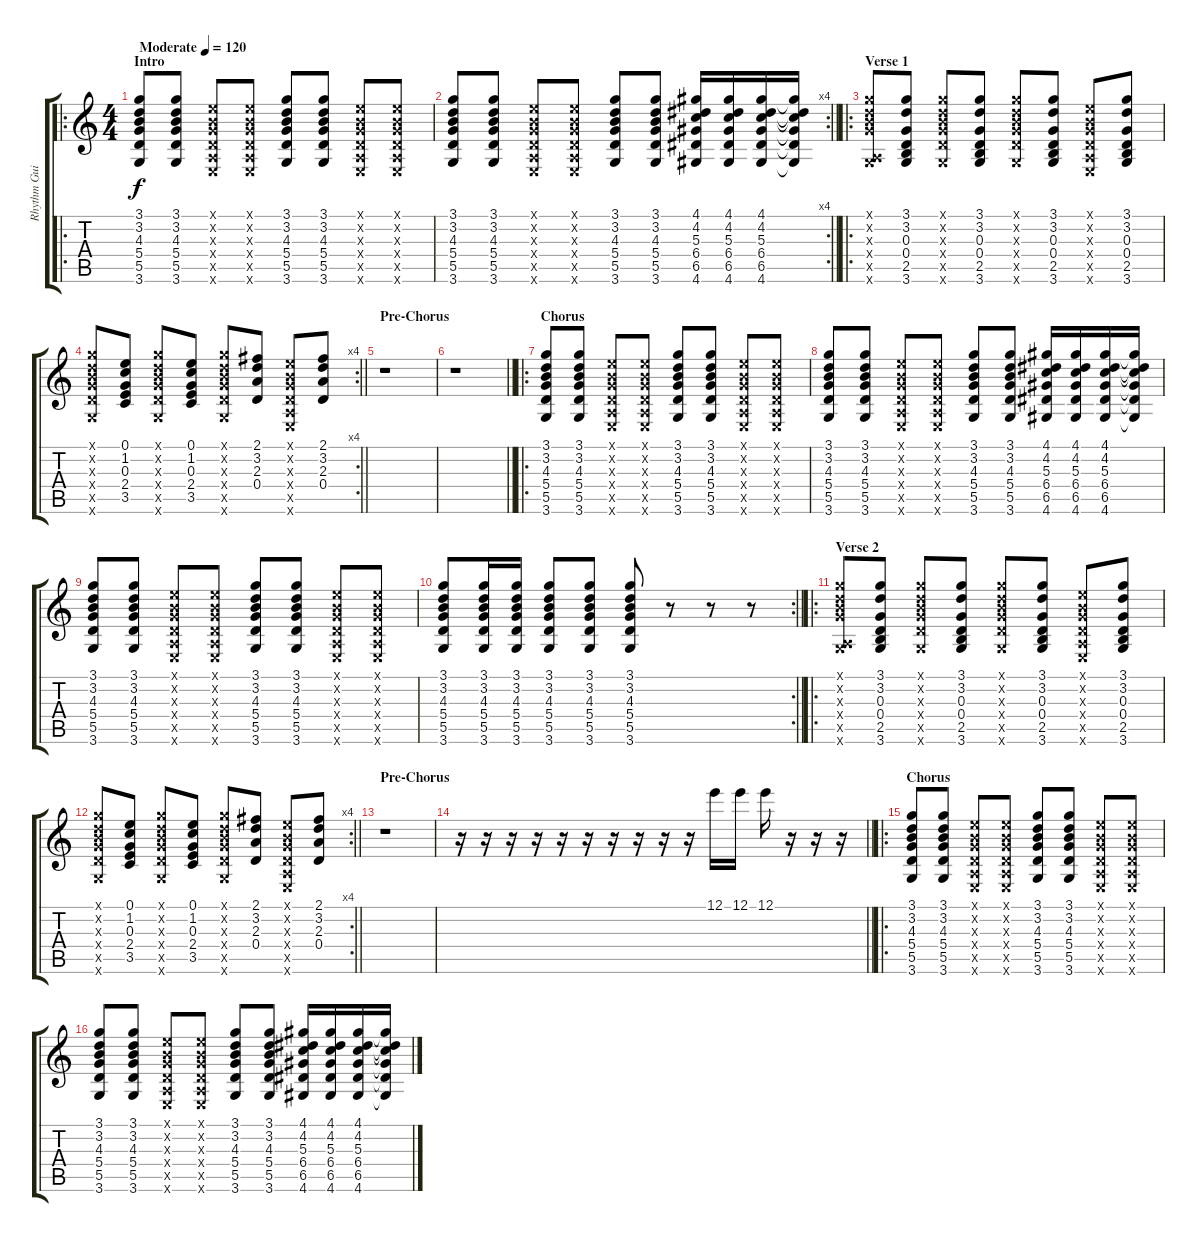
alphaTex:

\track ("Rhythm Guitar" "Rhythm Gui") {instrument acousticguitarsteel}
\staff {score tabs}
\tuning (E4 B3 G3 D3 A2 E2) {hide}
\ro
\ts (4 4)
\section ("" "Intro")
\tempo (120 "Moderate")
\clef g2
\ks c
(3.1 3.2 4.3 5.4 5.5 3.6).8{dy f instrument acousticguitarsteel} (3.1 3.2 4.3 5.4 5.5 3.6).8 (0.1{x} 0.2{x} 0.3{x} 0.4{x} 0.5{x} 0.6{x}).8 (0.1{x} 0.2{x} 0.3{x} 0.4{x} 0.5{x} 0.6{x}).8 (3.1 3.2 4.3 5.4 5.5 3.6).8 (3.1 3.2 4.3 5.4 5.5 3.6).8 (0.1{x} 0.2{x} 0.3{x} 0.4{x} 0.5{x} 0.6{x}).8 (0.1{x} 0.2{x} 0.3{x} 0.4{x} 0.5{x} 0.6{x}).8 |
\rc 4
\barLineRight lightlight
(3.1 3.2 4.3 5.4 5.5 3.6).8 (3.1 3.2 4.3 5.4 5.5 3.6).8 (0.1{x} 0.2{x} 0.3{x} 0.4{x} 0.5{x} 0.6{x}).8 (0.1{x} 0.2{x} 0.3{x} 0.4{x} 0.5{x} 0.6{x}).8 (3.1 3.2 4.3 5.4 5.5 3.6).8 (3.1 3.2 4.3 5.4 5.5 3.6).8 (4.1 4.2 5.3 6.4 6.5 4.6).16 (4.1 4.2 5.3 6.4 6.5 4.6).16 (4.1 4.2 5.3 6.4 6.5 4.6).16 (4.1{t} 4.2{t} 5.3{t} 6.4{t} 6.5{t} 4.6{t}).16 |
\ro
\section ("" "Verse 1")
(3.1{x} 3.2{x} 4.3{x} 5.4{x} 0.5{x} 3.6{x}).8 (3.1 3.2 0.3 0.4 2.5 3.6).8 (3.1{x} 3.2{x} 4.3{x} 5.4{x} 5.5{x} 3.6{x}).8 (3.1 3.2 0.3 0.4 2.5 3.6).8 (3.1{x} 3.2{x} 4.3{x} 5.4{x} 5.5{x} 3.6{x}).8 (3.1 3.2 0.3 0.4 2.5 3.6).8 (0.1{x} 0.2{x} 0.3{x} 0.4{x} 0.5{x} 0.6{x}).8 (3.1 3.2 0.3 0.4 2.5 3.6).8 |
\rc 4
\barLineRight lightlight
(3.1{x} 3.2{x} 4.3{x} 5.4{x} 5.5{x} 3.6{x}).8 (0.1 1.2 0.3 2.4 3.5).8 (3.1{x} 3.2{x} 4.3{x} 5.4{x} 5.5{x} 3.6{x}).8 (0.1 1.2 0.3 2.4 3.5).8 (3.1{x} 3.2{x} 4.3{x} 5.4{x} 5.5{x} 3.6{x}).8 (2.1 3.2 2.3 0.4).8 (0.1{x} 0.2{x} 0.3{x} 0.4{x} 0.5{x} 0.6{x}).8 (2.1 3.2 2.3 0.4).8 |
\section ("" "Pre-Chorus")
r.1 |
\barLineRight lightlight
r.1 |
\ro
\section ("" "Chorus ")
(3.1 3.2 4.3 5.4 5.5 3.6).8 (3.1 3.2 4.3 5.4 5.5 3.6).8 (0.1{x} 0.2{x} 0.3{x} 0.4{x} 0.5{x} 0.6{x}).8 (0.1{x} 0.2{x} 0.3{x} 0.4{x} 0.5{x} 0.6{x}).8 (3.1 3.2 4.3 5.4 5.5 3.6).8 (3.1 3.2 4.3 5.4 5.5 3.6).8 (0.1{x} 0.2{x} 0.3{x} 0.4{x} 0.5{x} 0.6{x}).8 (0.1{x} 0.2{x} 0.3{x} 0.4{x} 0.5{x} 0.6{x}).8 |
(3.1 3.2 4.3 5.4 5.5 3.6).8 (3.1 3.2 4.3 5.4 5.5 3.6).8 (0.1{x} 0.2{x} 0.3{x} 0.4{x} 0.5{x} 0.6{x}).8 (0.1{x} 0.2{x} 0.3{x} 0.4{x} 0.5{x} 0.6{x}).8 (3.1 3.2 4.3 5.4 5.5 3.6).8 (3.1 3.2 4.3 5.4 5.5 3.6).8 (4.1 4.2 5.3 6.4 6.5 4.6).16 (4.1 4.2 5.3 6.4 6.5 4.6).16 (4.1 4.2 5.3 6.4 6.5 4.6).16 (4.1{t} 4.2{t} 5.3{t} 6.4{t} 6.5{t} 4.6{t}).16 |
(3.1 3.2 4.3 5.4 5.5 3.6).8 (3.1 3.2 4.3 5.4 5.5 3.6).8 (0.1{x} 0.2{x} 0.3{x} 0.4{x} 0.5{x} 0.6{x}).8 (0.1{x} 0.2{x} 0.3{x} 0.4{x} 0.5{x} 0.6{x}).8 (3.1 3.2 4.3 5.4 5.5 3.6).8 (3.1 3.2 4.3 5.4 5.5 3.6).8 (0.1{x} 0.2{x} 0.3{x} 0.4{x} 0.5{x} 0.6{x}).8 (0.1{x} 0.2{x} 0.3{x} 0.4{x} 0.5{x} 0.6{x}).8 |
\rc 2
\barLineRight lightlight
(3.1 3.2 4.3 5.4 5.5 3.6).8 (3.1 3.2 4.3 5.4 5.5 3.6).16 (3.1 3.2 4.3 5.4 5.5 3.6).16 (3.1 3.2 4.3 5.4 5.5 3.6).8 (3.1 3.2 4.3 5.4 5.5 3.6).8 (3.1 3.2 4.3 5.4 5.5 3.6).8 r.8 r.8 r.8 |
\ro
\section ("" "Verse 2")
(3.1{x} 3.2{x} 4.3{x} 5.4{x} 0.5{x} 3.6{x}).8 (3.1 3.2 0.3 0.4 2.5 3.6).8 (3.1{x} 3.2{x} 4.3{x} 5.4{x} 5.5{x} 3.6{x}).8 (3.1 3.2 0.3 0.4 2.5 3.6).8 (3.1{x} 3.2{x} 4.3{x} 5.4{x} 5.5{x} 3.6{x}).8 (3.1 3.2 0.3 0.4 2.5 3.6).8 (0.1{x} 0.2{x} 0.3{x} 0.4{x} 0.5{x} 0.6{x}).8 (3.1 3.2 0.3 0.4 2.5 3.6).8 |
\rc 4
\barLineRight lightlight
(3.1{x} 3.2{x} 4.3{x} 5.4{x} 5.5{x} 3.6{x}).8 (0.1 1.2 0.3 2.4 3.5).8 (3.1{x} 3.2{x} 4.3{x} 5.4{x} 5.5{x} 3.6{x}).8 (0.1 1.2 0.3 2.4 3.5).8 (3.1{x} 3.2{x} 4.3{x} 5.4{x} 5.5{x} 3.6{x}).8 (2.1 3.2 2.3 0.4).8 (0.1{x} 0.2{x} 0.3{x} 0.4{x} 0.5{x} 0.6{x}).8 (2.1 3.2 2.3 0.4).8 |
\section ("" "Pre-Chorus")
r.1 |
\barLineRight lightlight
r.16 r.16 r.16 r.16 r.16 r.16 r.16 r.16 r.16 r.16 12.1.16 12.1.16 12.1.16 r.16 r.16 r.16 |
\ro
\section ("" "Chorus")
(3.1 3.2 4.3 5.4 5.5 3.6).8 (3.1 3.2 4.3 5.4 5.5 3.6).8 (0.1{x} 0.2{x} 0.3{x} 0.4{x} 0.5{x} 0.6{x}).8 (0.1{x} 0.2{x} 0.3{x} 0.4{x} 0.5{x} 0.6{x}).8 (3.1 3.2 4.3 5.4 5.5 3.6).8 (3.1 3.2 4.3 5.4 5.5 3.6).8 (0.1{x} 0.2{x} 0.3{x} 0.4{x} 0.5{x} 0.6{x}).8 (0.1{x} 0.2{x} 0.3{x} 0.4{x} 0.5{x} 0.6{x}).8 |
(3.1 3.2 4.3 5.4 5.5 3.6).8 (3.1 3.2 4.3 5.4 5.5 3.6).8 (0.1{x} 0.2{x} 0.3{x} 0.4{x} 0.5{x} 0.6{x}).8 (0.1{x} 0.2{x} 0.3{x} 0.4{x} 0.5{x} 0.6{x}).8 (3.1 3.2 4.3 5.4 5.5 3.6).8 (3.1 3.2 4.3 5.4 5.5 3.6).8 (4.1 4.2 5.3 6.4 6.5 4.6).16 (4.1 4.2 5.3 6.4 6.5 4.6).16 (4.1 4.2 5.3 6.4 6.5 4.6).16 (4.1{t} 4.2{t} 5.3{t} 6.4{t} 6.5{t} 4.6{t}).16
